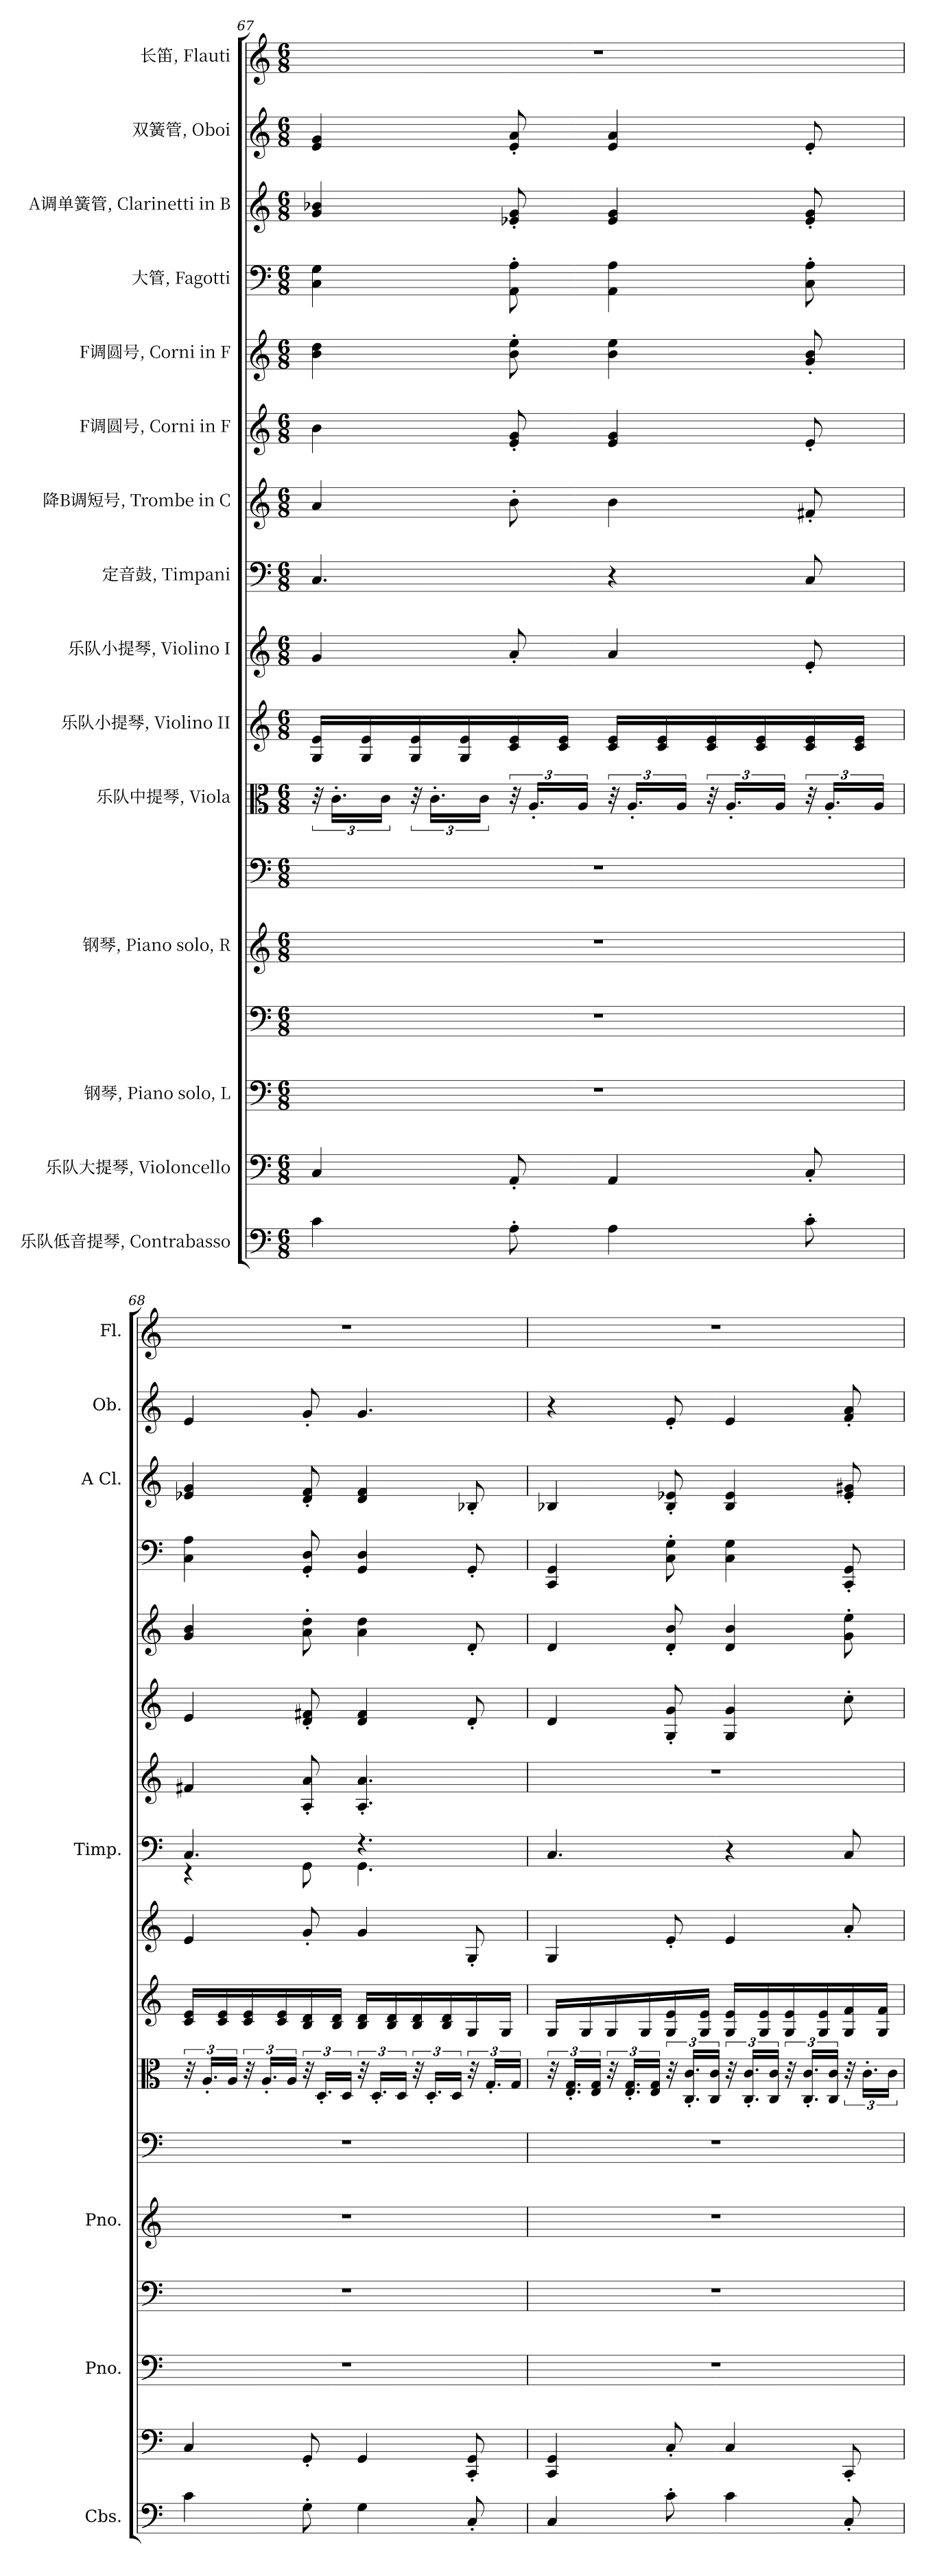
**kern	**kern	**kern	**kern	**kern	**kern	**kern	**kern	**kern	**kern	**kern	**kern	**kern	**kern	**kern	**kern	**kern
*part15	*part14	*part13	*part13	*part12	*part12	*part11	*part10	*part9	*part8	*part7	*part6	*part5	*part4	*part3	*part2	*part1
*staff17	*staff16	*staff15	*staff14	*staff13	*staff12	*staff11	*staff10	*staff9	*staff8	*staff7	*staff6	*staff5	*staff4	*staff3	*staff2	*staff1
*I"乐队低音提琴, Contrabasso	*I"乐队大提琴, Violoncello	*I"钢琴, Piano solo, L	*	*I"钢琴, Piano solo, R	*	*I"乐队中提琴, Viola	*I"乐队小提琴, Violino II	*I"乐队小提琴, Violino I	*I"定音鼓, Timpani	*I"降B调短号, Trombe in C	*I"F调圆号, Corni in F	*I"F调圆号, Corni in F	*I"大管, Fagotti	*I"A调单簧管, Clarinetti in B	*I"双簧管, Oboi	*I"长笛, Flauti
*I'Cbs.	*	*I'Pno.	*	*I'Pno.	*	*	*	*	*I'Timp.	*	*	*	*	*I'A Cl.	*I'Ob.	*I'Fl.
!!LO:PB:g=z
*clefF4	*clefF4	*clefF4	*clefF4	*clefG2	*clefF4	*clefC3	*clefG2	*clefG2	*clefF4	*clefG2	*clefG2	*clefG2	*clefF4	*clefG2	*clefG2	*clefG2
*ITrd7c12	*	*	*	*	*	*	*	*	*	*ITrd1c2	*ITrd4c7	*ITrd4c7	*	*ITrd2c3	*	*
*k[]	*k[]	*k[]	*k[]	*k[]	*k[]	*k[]	*k[]	*k[]	*k[]	*k[b-e-]	*k[b-]	*k[b-]	*k[]	*k[f#c#g#]	*k[]	*k[]
*M6/8	*M6/8	*M6/8	*M6/8	*M6/8	*M6/8	*M6/8	*M6/8	*M6/8	*M6/8	*M6/8	*M6/8	*M6/8	*M6/8	*M6/8	*M6/8	*M6/8
*MM139	*MM139	*MM139	*MM139	*MM139	*MM139	*MM139	*MM139	*MM139	*MM139	*MM139	*MM139	*MM139	*MM139	*MM139	*MM139	*MM139
=67	=67	=67	=67	=67	=67	=67	=67	=67	=67	=67	=67	=67	=67	=67	=67	=67
4C\	4C/	2.r	2.r	2.r	2.r	48r	16G/ 16e/LL	4g/	4.C/	4g/	4e\	4e\ 4g\	4C\ 4G\	4e/ 4gn/	4e/ 4g/	2.r
.	.	.	.	.	.	24.c'\LL	.	.	.	.	.	.	.	.	.	.
.	.	.	.	.	.	.	16G/ 16e/	.	.	.	.	.	.	.	.	.
.	.	.	.	.	.	24c\JJ	.	.	.	.	.	.	.	.	.	.
.	.	.	.	.	.	48r	16G/ 16e/	.	.	.	.	.	.	.	.	.
.	.	.	.	.	.	24.c'\LL	.	.	.	.	.	.	.	.	.	.
.	.	.	.	.	.	.	16G/ 16e/	.	.	.	.	.	.	.	.	.
.	.	.	.	.	.	24c\JJ	.	.	.	.	.	.	.	.	.	.
8AA'\	8AA'/	.	.	.	.	48r	16c/ 16e/	8a'/	.	8a'\	8A/' 8c/'	8e\' 8a\'	8AA\' 8A\'	8cn/' 8e/'	8e/' 8a/'	.
.	.	.	.	.	.	24.A'/LL	.	.	.	.	.	.	.	.	.	.
.	.	.	.	.	.	.	16c/ 16e/JJ	.	.	.	.	.	.	.	.	.
.	.	.	.	.	.	24A/JJ	.	.	.	.	.	.	.	.	.	.
4AA\	4AA/	.	.	.	.	48r	16c/ 16e/LL	4a/	4r	4a\	4A/ 4c/	4e\ 4a\	4AA\ 4A\	4c/ 4e/	4e/ 4a/	.
.	.	.	.	.	.	24.A'/LL	.	.	.	.	.	.	.	.	.	.
.	.	.	.	.	.	.	16c/ 16e/	.	.	.	.	.	.	.	.	.
.	.	.	.	.	.	24A/JJ	.	.	.	.	.	.	.	.	.	.
.	.	.	.	.	.	48r	16c/ 16e/	.	.	.	.	.	.	.	.	.
.	.	.	.	.	.	24.A'/LL	.	.	.	.	.	.	.	.	.	.
.	.	.	.	.	.	.	16c/ 16e/	.	.	.	.	.	.	.	.	.
.	.	.	.	.	.	24A/JJ	.	.	.	.	.	.	.	.	.	.
8C'\	8C'/	.	.	.	.	48r	16c/ 16e/	8e'/	8C/	8en'/	8A'/	8c/' 8e/'	8C\' 8A\'	8c/' 8e/'	8e'/	.
.	.	.	.	.	.	24.A'/LL	.	.	.	.	.	.	.	.	.	.
.	.	.	.	.	.	.	16c/ 16e/JJ	.	.	.	.	.	.	.	.	.
.	.	.	.	.	.	24A/JJ	.	.	.	.	.	.	.	.	.	.
=68	=68	=68	=68	=68	=68	=68	=68	=68	=68	=68	=68	=68	=68	=68	=68	=68
*	*	*	*	*	*	*	*	*	*	*	*	*	*	*	*	*MM139
*	*	*	*	*	*	*	*	*	*^	*	*	*	*	*	*	*
4C\	4C/	2.r	2.r	2.r	2.r	48r	16c/ 16e/LL	4e/	4.C/	4r	4en/	4A/	4c/ 4e/	4C\ 4A\	4cn/ 4e/	4e/	2.r
.	.	.	.	.	.	24.A'/LL	.	.	.	.	.	.	.	.	.	.	.
.	.	.	.	.	.	.	16c/ 16e/	.	.	.	.	.	.	.	.	.	.
.	.	.	.	.	.	24A/JJ	.	.	.	.	.	.	.	.	.	.	.
.	.	.	.	.	.	48r	16c/ 16e/	.	.	.	.	.	.	.	.	.	.
.	.	.	.	.	.	24.A'/LL	.	.	.	.	.	.	.	.	.	.	.
.	.	.	.	.	.	.	16c/ 16e/	.	.	.	.	.	.	.	.	.	.
.	.	.	.	.	.	24A/JJ	.	.	.	.	.	.	.	.	.	.	.
8GG'\	8GG'/	.	.	.	.	48r	16B/ 16d/	8g'/	.	8GG\	8G/' 8g/'	8G/' 8Bn/'	8d\' 8g\'	8GG/' 8D/'	8B/' 8d/'	8g'/	.
.	.	.	.	.	.	24.D'/LL	.	.	.	.	.	.	.	.	.	.	.
.	.	.	.	.	.	.	16B/ 16d/JJ	.	.	.	.	.	.	.	.	.	.
.	.	.	.	.	.	24D/JJ	.	.	.	.	.	.	.	.	.	.	.
4GG\	4GG/	.	.	.	.	48r	16B/ 16d/LL	4g/	4.r	4.GG\	4.G/' 4.g/'	4G/ 4B/	4d\ 4g\	4GG/ 4D/	4B/ 4d/	4.g/	.
.	.	.	.	.	.	24.D'/LL	.	.	.	.	.	.	.	.	.	.	.
.	.	.	.	.	.	.	16B/ 16d/	.	.	.	.	.	.	.	.	.	.
.	.	.	.	.	.	24D/JJ	.	.	.	.	.	.	.	.	.	.	.
.	.	.	.	.	.	48r	16B/ 16d/	.	.	.	.	.	.	.	.	.	.
.	.	.	.	.	.	24.D'/LL	.	.	.	.	.	.	.	.	.	.	.
.	.	.	.	.	.	.	16B/ 16d/	.	.	.	.	.	.	.	.	.	.
.	.	.	.	.	.	24D/JJ	.	.	.	.	.	.	.	.	.	.	.
8CC'/	8CC/' 8GG/'	.	.	.	.	48r	16G/	8G'/	.	.	.	8G'/	8G'/	8GG'/	8Gn'/	.	.
.	.	.	.	.	.	24.G'/LL	.	.	.	.	.	.	.	.	.	.	.
.	.	.	.	.	.	.	16G/JJ	.	.	.	.	.	.	.	.	.	.
.	.	.	.	.	.	24G/JJ	.	.	.	.	.	.	.	.	.	.	.
*	*	*	*	*	*	*	*	*	*v	*v	*	*	*	*	*	*	*
!!LO:PB:g=z
=69	=69	=69	=69	=69	=69	=69	=69	=69	=69	=69	=69	=69	=69	=69	=69	=69
*	*	*	*	*	*	*	*	*	*	*	*	*	*	*	*	*MM139
4CC/	4CC/ 4GG/	2.r	2.r	2.r	2.r	48r	16G/LL	4G/	4.C/	2.r	4G/	4G/	4CC/ 4GG/	4Gn/	4r	2.r
.	.	.	.	.	.	24.E/' 24.G/'LL	.	.	.	.	.	.	.	.	.	.
.	.	.	.	.	.	.	16G/	.	.	.	.	.	.	.	.	.
.	.	.	.	.	.	24E/ 24G/JJ	.	.	.	.	.	.	.	.	.	.
.	.	.	.	.	.	48r	16G/	.	.	.	.	.	.	.	.	.
.	.	.	.	.	.	24.E/' 24.G/'LL	.	.	.	.	.	.	.	.	.	.
.	.	.	.	.	.	.	16G/	.	.	.	.	.	.	.	.	.
.	.	.	.	.	.	24E/ 24G/JJ	.	.	.	.	.	.	.	.	.	.
8C'\	8C'/	.	.	.	.	48r	16G/ 16e/	8e'/	.	.	8C/' 8c/'	8G/' 8e/'	8C\' 8G\'	8G/' 8cn/'	8e'/	.
.	.	.	.	.	.	24.C/' 24.c/'LL	.	.	.	.	.	.	.	.	.	.
.	.	.	.	.	.	.	16G/ 16e/JJ	.	.	.	.	.	.	.	.	.
.	.	.	.	.	.	24C/ 24c/JJ	.	.	.	.	.	.	.	.	.	.
4C\	4C/	.	.	.	.	48r	16G/ 16e/LL	4e/	4r	.	4C/ 4c/	4G/ 4e/	4C\ 4G\	4G/ 4c/	4e/	.
.	.	.	.	.	.	24.C/' 24.c/'LL	.	.	.	.	.	.	.	.	.	.
.	.	.	.	.	.	.	16G/ 16e/	.	.	.	.	.	.	.	.	.
.	.	.	.	.	.	24C/ 24c/JJ	.	.	.	.	.	.	.	.	.	.
.	.	.	.	.	.	48r	16G/ 16e/	.	.	.	.	.	.	.	.	.
.	.	.	.	.	.	24.C/' 24.c/'LL	.	.	.	.	.	.	.	.	.	.
.	.	.	.	.	.	.	16G/ 16e/	.	.	.	.	.	.	.	.	.
.	.	.	.	.	.	24C/ 24c/JJ	.	.	.	.	.	.	.	.	.	.
8CC'/	8CC'/	.	.	.	.	48r	16G/ 16f/	8a'/	8C/	.	8f'\	8c\' 8a\'	8CC/' 8GG/'	8c/' 8e#X/'	8f/' 8a/'	.
.	.	.	.	.	.	24.c'\LL	.	.	.	.	.	.	.	.	.	.
.	.	.	.	.	.	.	16G/ 16f/JJ	.	.	.	.	.	.	.	.	.
.	.	.	.	.	.	24c\JJ	.	.	.	.	.	.	.	.	.	.
=	=	=	=	=	=	=	=	=	=	=	=	=	=	=	=	=
*-	*-	*-	*-	*-	*-	*-	*-	*-	*-	*-	*-	*-	*-	*-	*-	*-
